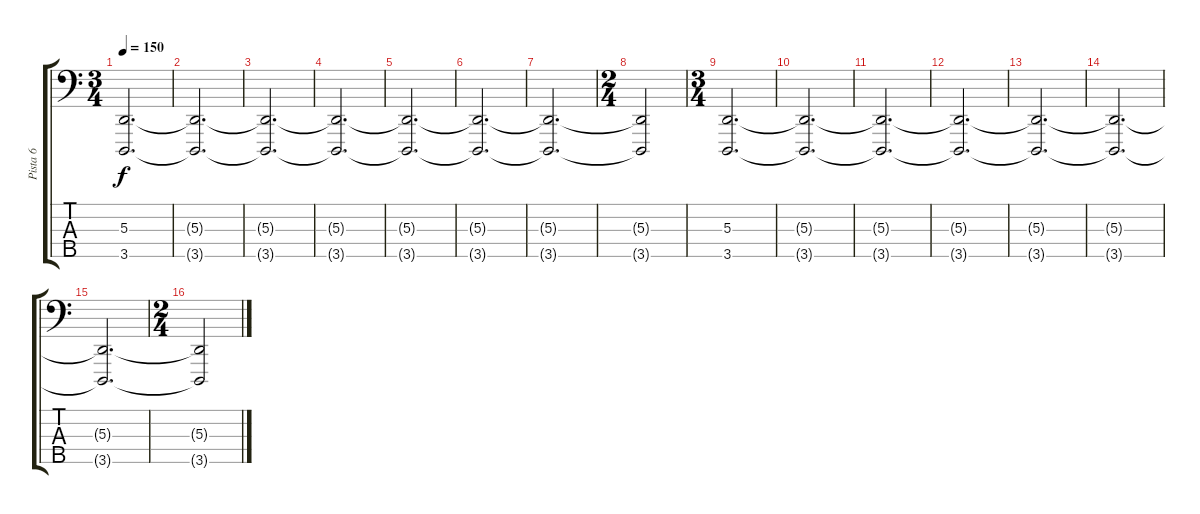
\track ("Pista 6" "Pista 6") {instrument stringensemble1}
\staff {score tabs}
\tuning (G2 D2 A1 E1 B0) {hide}
\ts (3 4)
\tempo 150
\clef f4
\ks c
(5.3 3.5).2{d dy f} |
(5.3{t} 3.5{t}).2{d} |
(5.3{t} 3.5{t}).2{d} |
(5.3{t} 3.5{t}).2{d} |
(5.3{t} 3.5{t}).2{d} |
(5.3{t} 3.5{t}).2{d} |
(5.3{t} 3.5{t}).2{d} |
\ts (2 4)
(5.3{t} 3.5{t}).2 |
\ts (3 4)
(5.3 3.5).2{d} |
(5.3{t} 3.5{t}).2{d} |
(5.3{t} 3.5{t}).2{d} |
(5.3{t} 3.5{t}).2{d} |
(5.3{t} 3.5{t}).2{d} |
(5.3{t} 3.5{t}).2{d} |
(5.3{t} 3.5{t}).2{d} |
\ts (2 4)
(5.3{t} 3.5{t}).2
